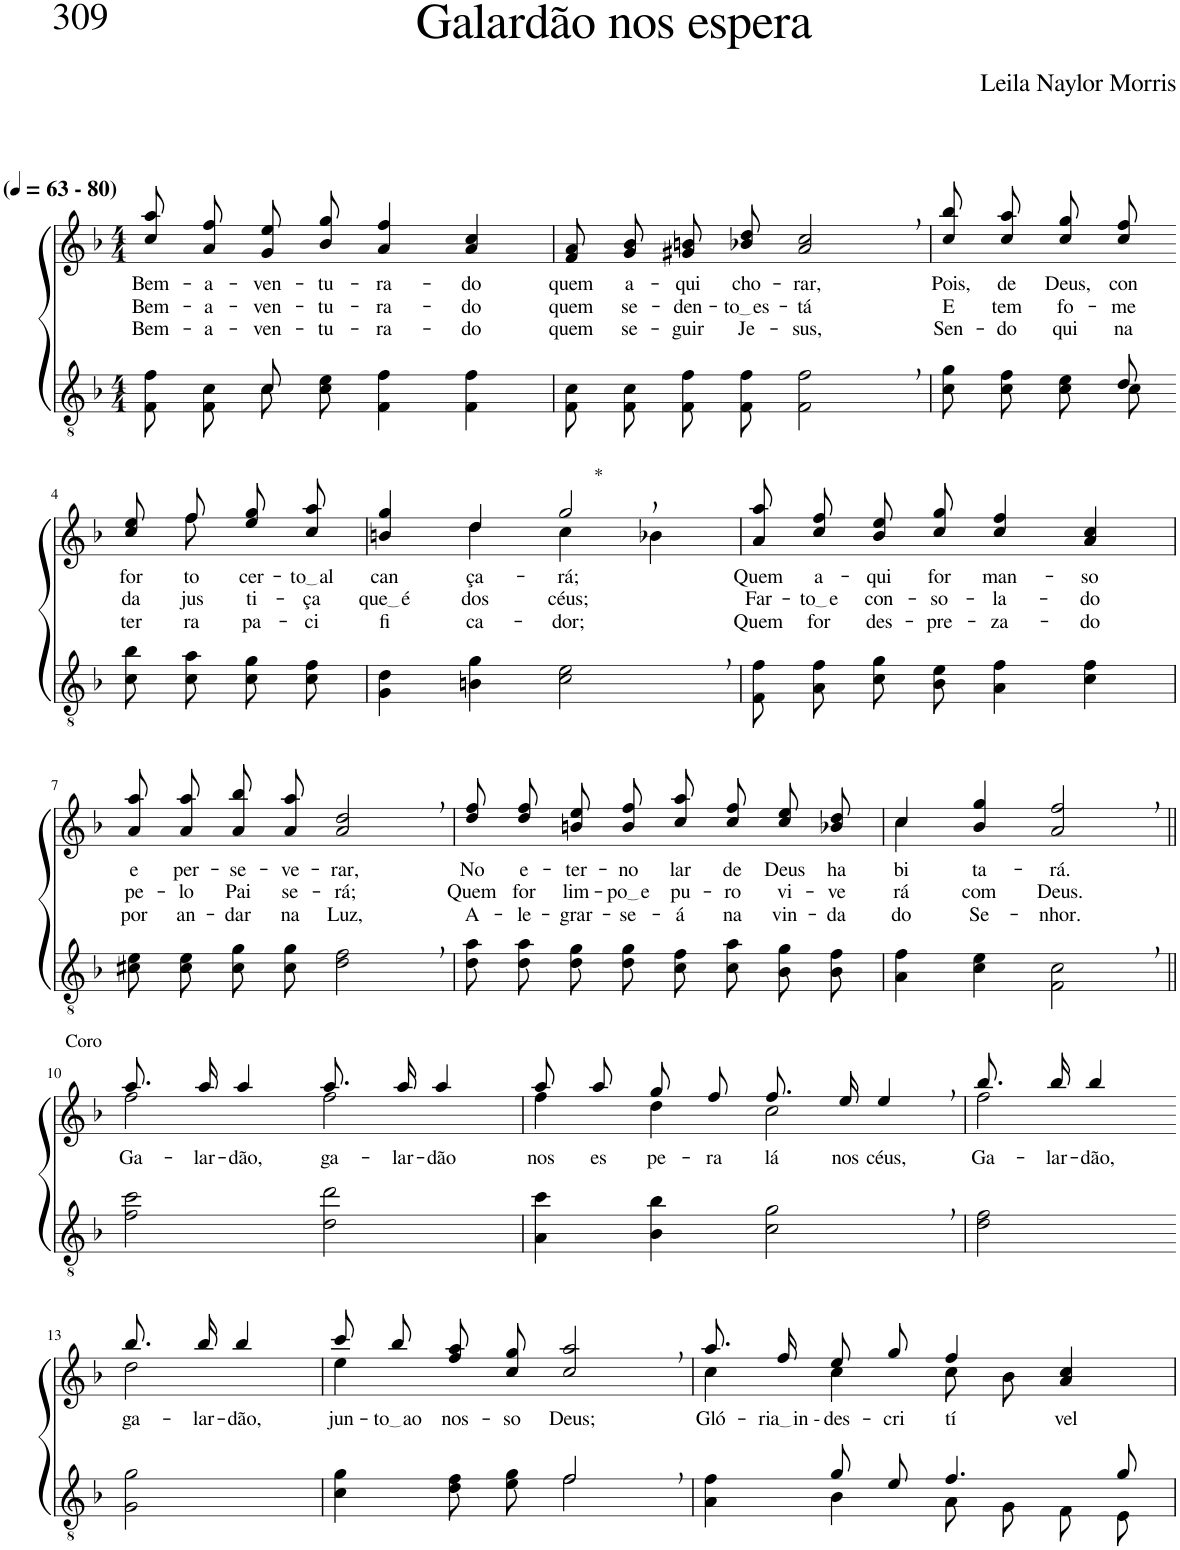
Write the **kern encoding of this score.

**kern	**kern	**text	**text	**text
*part2	*part1	*part1	*part1	*part1
*staff2	*staff1	*staff1	*staff1	*staff1
*I"Parte III e IV	*I"Parte I e II	*	*	*
*clefGv2	*clefG2	*	*	*
*Trd5c9	*Trd5c9	*	*	*
*k[b-]	*k[b-]	*	*	*
*M4/4	*M4/4	*	*	*
*MM63	*MM63	*	*	*
=1	=1	=1	=1	=1
*^	*	*	*	*
!	!	!LO:TX:a:B:t=(	!	!	!
!	!	!LO:TX:a:B:t=- 80)	!	!	!
!	!	!	!LO:LY:b	!LO:LY:b	!LO:LY:b
4ryy	8F/ 8f/L	8cc\ 8aa\L	Bem-	Bem-	Bem-
!	!	!	!LO:LY:b	!LO:LY:b	!LO:LY:b
.	8F/ 8c/J	8a\ 8ff\J	-a-	-a-	-a-
!	!	!	!LO:LY:b	!LO:LY:b	!LO:LY:b
8c/	8c\L	8g\ 8ee\L	-ven-	-ven-	-ven-
!	!	!	!LO:LY:b	!LO:LY:b	!LO:LY:b
2ryy	8c\ 8e\J	8b-\ 8gg\J	-tu-	-tu-	-tu-
!	!	!	!LO:LY:b	!LO:LY:b	!LO:LY:b
.	4F\ 4f\	4a/ 4ff/	-ra-	-ra-	-ra-
!	!	!	!LO:LY:b	!LO:LY:b	!LO:LY:b
.	4F\ 4f\	4a/ 4cc/	-do	-do	-do
8ryy	.	.	.	.	.
*v	*v	*	*	*	*
=2	=2	=2	=2	=2
!	!	!LO:LY:b	!LO:LY:b	!LO:LY:b
8F/ 8c/L	8f/ 8a/L	quem	quem	quem
!	!	!LO:LY:b	!LO:LY:b	!LO:LY:b
8F/ 8c/J	8g/ 8b-/J	a-	se-	se-
!	!	!LO:LY:b	!LO:LY:b	!LO:LY:b
8F\ 8f\L	8g#X\ 8bn\L	-qui	-den-	-guir
!	!	!LO:LY:b	!LO:LY:b	!LO:LY:b
8F\ 8f\J	8b-X\ 8dd\J	cho-	to es	Je-
!	!	!LO:LY:b	!LO:LY:b	!LO:LY:b
2F\, 2f\,	2a/, 2cc/,	-rar,	-tá	-sus,
=3	=3	=3	=3	=3
*^	*	*	*	*
!	!	!	!LO:LY:b	!LO:LY:b	!LO:LY:b
8c\ 8g\L	4.ryy	8cc\ 8bb-\L	Pois,	E	Sen-
!	!	!	!LO:LY:b	!LO:LY:b	!LO:LY:b
8c\ 8f\J	.	8cc\ 8aa\J	de	tem	-do
!	!	!	!LO:LY:b	!LO:LY:b	!LO:LY:b
8c\ 8e\L	.	8cc\ 8gg\L	Deus,	fo-	qui
!	!	!	!LO:LY:b	!LO:LY:b	!LO:LY:b
8c\J	8d/	8cc\ 8ff\J	con-	-me	na
!!LO:LB:g=z
=4-	=4-	=4-	=4-	=4-	=4-
*	*	*^	*	*	*
!	!	!	!	!LO:LY:b	!LO:LY:b	!LO:LY:b
*v	*v	*	*	*	*	*
8c\ 8b-\L	8ryy	8cc\ 8ee\L	-for-	da	ter-
!	!	!	!LO:LY:b	!LO:LY:b	!LO:LY:b
8c\ 8a\J	8ff\	8ff\J	-to	jus-	-ra
!	!	!	!LO:LY:b	!LO:LY:b	!LO:LY:b
8c\ 8g\L	4ryy	8ee\ 8gg\L	cer-	-ti-	pa-
!	!	!	!LO:LY:b	!LO:LY:b	!LO:LY:b
8c\ 8f\J	.	8cc\ 8aa\J	to al	-ça	-ci-
=5	=5	=5	=5	=5	=5
!	!	!	!LO:LY:b	!LO:LY:b	!LO:LY:b
4G\ 4d\	4bn/ 4gg/	4ryy	-can-	que é	-fi-
!	!	!	!LO:LY:b	!LO:LY:b	!LO:LY:b
4Bn\ 4g\	4dd/	4dd\	-ça-	dos	-ca-
!	!LO:TX:a:t=*	!	!	!	!
!	!	!	!LO:LY:b	!LO:LY:b	!LO:LY:b
2c\, 2e\,	2gg,/	4cc\	-rá;	céus;	-dor;
.	.	4b-X\	.	.	.
=6	=6	=6	=6	=6	=6
!	!	!	!LO:LY:b	!LO:LY:b	!LO:LY:b
*	*v	*v	*	*	*
8F\ 8f\L	8a\ 8aa\L	Quem	Far-	Quem
!	!	!LO:LY:b	!LO:LY:b	!LO:LY:b
8A\ 8f\J	8cc\ 8ff\J	a-	to e	for
!	!	!LO:LY:b	!LO:LY:b	!LO:LY:b
8c\ 8g\L	8b-\ 8ee\L	-qui	con-	des-
!	!	!LO:LY:b	!LO:LY:b	!LO:LY:b
8B-\ 8e\J	8cc\ 8gg\J	for	-so-	-pre-
!	!	!LO:LY:b	!LO:LY:b	!LO:LY:b
4A\ 4f\	4cc/ 4ff/	man-	-la-	-za-
!	!	!LO:LY:b	!LO:LY:b	!LO:LY:b
4c\ 4f\	4a/ 4cc/	-so	-do	-do
!!LO:LB:g=z
=7	=7	=7	=7	=7
!	!	!LO:LY:b	!LO:LY:b	!LO:LY:b
8c#X\ 8e\L	8a\ 8aa\L	e	pe-	por
!	!	!LO:LY:b	!LO:LY:b	!LO:LY:b
8c#\ 8e\J	8a\ 8aa\J	per-	-lo	an-
!	!	!LO:LY:b	!LO:LY:b	!LO:LY:b
8c#\ 8g\L	8a\ 8bb-\L	-se-	Pai	-dar
!	!	!LO:LY:b	!LO:LY:b	!LO:LY:b
8c#\ 8g\J	8a\ 8aa\J	-ve-	se-	na
!	!	!LO:LY:b	!LO:LY:b	!LO:LY:b
2d\, 2f\,	2a/, 2dd/,	-rar,	-rá;	Luz,
=8	=8	=8	=8	=8
!	!	!LO:LY:b	!LO:LY:b	!LO:LY:b
8d\ 8a\L	8dd\ 8ff\L	No	Quem	A-
!	!	!LO:LY:b	!LO:LY:b	!LO:LY:b
8d\ 8a\J	8dd\ 8ff\J	e-	for	-le-
!	!	!LO:LY:b	!LO:LY:b	!LO:LY:b
8d\ 8g\L	8bn\ 8ee\L	-ter-	lim-	-grar-
!	!	!LO:LY:b	!LO:LY:b	!LO:LY:b
8d\ 8g\J	8b\ 8ff\J	-no	po e	-se-
!	!	!LO:LY:b	!LO:LY:b	!LO:LY:b
8c\ 8f\L	8cc\ 8aa\L	lar	pu-	-á
!	!	!LO:LY:b	!LO:LY:b	!LO:LY:b
8c\ 8a\J	8cc\ 8ff\J	de	-ro	na
!	!	!LO:LY:b	!LO:LY:b	!LO:LY:b
8B-\ 8g\L	8cc\ 8ee\L	Deus	vi-	vin-
!	!	!LO:LY:b	!LO:LY:b	!LO:LY:b
8B-\ 8f\J	8b-X\ 8dd\J	ha-	-ve-	-da
=9	=9	=9	=9	=9
*	*^	*	*	*
!	!	!	!LO:LY:b	!LO:LY:b	!LO:LY:b
4A\ 4f\	4cc/	4cc\	-bi-	-rá	do
!	!	!	!LO:LY:b	!LO:LY:b	!LO:LY:b
4c\ 4e\	4b-/ 4gg/	2.ryy	-ta-	com	Se-
!	!	!	!LO:LY:b	!LO:LY:b	!LO:LY:b
2F\, 2c\,	2a/, 2ff/,	.	-rá.	Deus.	-nhor.
!!LO:LB:g=z	!!
=10||	=10||	=10||	=10||	=10||	=10||
!	!LO:TX:a:t=Coro	!	!	!	!
!	!	!	!LO:LY:b	!	!
2f\ 2cc\	8.aa/L	2ff\	Ga-	.	.
!	!	!	!LO:LY:b	!	!
.	16aa/Jk	.	-lar-	.	.
!	!	!	!LO:LY:b	!	!
.	4aa/	.	-dão,	.	.
!	!	!	!LO:LY:b	!	!
2d\ 2dd\	8.aa/L	2ff\	ga-	.	.
!	!	!	!LO:LY:b	!	!
.	16aa/Jk	.	-lar-	.	.
!	!	!	!LO:LY:b	!	!
.	4aa/	.	-dão	.	.
=11	=11	=11	=11	=11	=11
!	!	!	!LO:LY:b	!	!
4A\ 4cc\	8aa/L	4ff\	nos	.	.
!	!	!	!LO:LY:b	!	!
.	8aa/J	.	es-	.	.
!	!	!	!LO:LY:b	!	!
4B-\ 4b-\	8gg/L	4dd\	-pe-	.	.
!	!	!	!LO:LY:b	!	!
.	8ff/J	.	-ra	.	.
!	!	!	!LO:LY:b	!	!
2c\, 2g\,	8.ff/L	2cc\	lá	.	.
!	!	!	!LO:LY:b	!	!
.	16ee/Jk	.	nos	.	.
!	!	!	!LO:LY:b	!	!
.	4ee,/	.	céus,	.	.
=12	=12	=12	=12	=12	=12
!	!	!	!LO:LY:b	!	!
2d\ 2f\	8.bb-/L	2ff\	Ga-	.	.
!	!	!	!LO:LY:b	!	!
.	16bb-/Jk	.	-lar-	.	.
!	!	!	!LO:LY:b	!	!
.	4bb-/	.	-dão,	.	.
!!LO:LB:g=z	!!
=13-	=13-	=13-	=13-	=13-	=13-
!	!	!	!LO:LY:b	!	!
2G\ 2g\	8.bb-/L	2dd\	ga-	.	.
!	!	!	!LO:LY:b	!	!
.	16bb-/Jk	.	-lar-	.	.
!	!	!	!LO:LY:b	!	!
.	4bb-/	.	-dão,	.	.
=14	=14	=14	=14	=14	=14
*^	*	*	*	*	*
!	!	!	!	!LO:LY:b	!	!
2ryy	4c\ 4g\	8ccc/L	4ee\	jun-	.	.
!	!	!	!	!LO:LY:b	!	!
.	.	8bb-/J	.	to ao	.	.
!	!	!	!	!LO:LY:b	!	!
.	8d\ 8f\L	8ff\ 8aa\L	2.ryy	nos-	.	.
!	!	!	!	!LO:LY:b	!	!
.	8e\ 8g\J	8cc\ 8gg\J	.	-so	.	.
!	!	!	!	!LO:LY:b	!	!
2f,/	2f\	2cc/, 2aa/,	.	Deus;	.	.
=15	=15	=15	=15	=15	=15	=15
!	!	!	!	!LO:LY:b	!	!
4ryy	4A\ 4f\	8.aa/L	4cc\	Gló-	.	.
!	!	!	!	!LO:LY:b	!	!
.	.	16ff/Jk	.	ria in -	.	.
!	!	!	!	!LO:LY:b	!	!
8g/L	4B-\	8ee/L	4cc\	-des-	.	.
!	!	!	!	!LO:LY:b	!	!
8e/J	.	8gg/J	.	-cri-	.	.
!	!	!	!	!LO:LY:b	!	!
4.f/	8A\L	4ff/	8cc\L	-tí-	.	.
.	8G\J	.	8b-\J	.	.	.
!	!	!	!	!LO:LY:b	!	!
.	8F\L	4a/ 4cc/	4ryy	-vel	.	.
8g/	8E\J	.	.	.	.	.
*v	*v	*	*	*	*	*
*	*v	*v	*	*	*
=	=	=	=	=
*-	*-	*-	*-	*-
